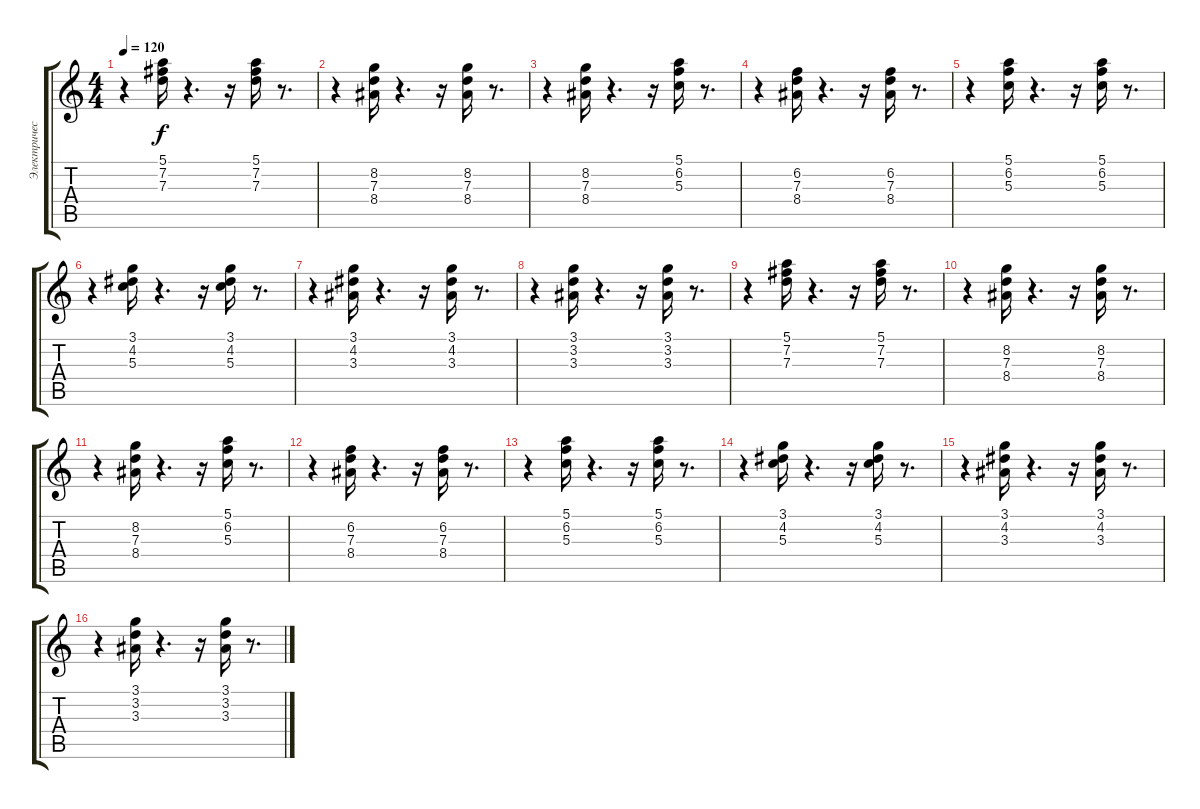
\track ("Электрическая Гитара (ч" "Электричес") {instrument electricguitarclean}
\staff {score tabs}
\tuning (E4 B3 G3 D3 A2 E2) {hide}
\ts (4 4)
\tempo 120
\clef g2
\ks c
r.4{dy f} (5.1 7.2 7.3).16 r.4{d} r.16 (5.1 7.2 7.3).16 r.8{d} |
r.4 (8.2 7.3 8.4).16 r.4{d} r.16 (8.2 7.3 8.4).16 r.8{d} |
r.4 (8.2 7.3 8.4).16 r.4{d} r.16 (5.1 6.2 5.3).16 r.8{d} |
r.4 (6.2 7.3 8.4).16 r.4{d} r.16 (6.2 7.3 8.4).16 r.8{d} |
r.4 (5.1 6.2 5.3).16 r.4{d} r.16 (5.1 6.2 5.3).16 r.8{d} |
r.4 (3.1 4.2 5.3).16 r.4{d} r.16 (3.1 4.2 5.3).16 r.8{d} |
r.4 (3.1 4.2 3.3).16 r.4{d} r.16 (3.1 4.2 3.3).16 r.8{d} |
r.4 (3.1 3.2 3.3).16 r.4{d} r.16 (3.1 3.2 3.3).16 r.8{d} |
r.4 (5.1 7.2 7.3).16 r.4{d} r.16 (5.1 7.2 7.3).16 r.8{d} |
r.4 (8.2 7.3 8.4).16 r.4{d} r.16 (8.2 7.3 8.4).16 r.8{d} |
r.4 (8.2 7.3 8.4).16 r.4{d} r.16 (5.1 6.2 5.3).16 r.8{d} |
r.4 (6.2 7.3 8.4).16 r.4{d} r.16 (6.2 7.3 8.4).16 r.8{d} |
r.4 (5.1 6.2 5.3).16 r.4{d} r.16 (5.1 6.2 5.3).16 r.8{d} |
r.4 (3.1 4.2 5.3).16 r.4{d} r.16 (3.1 4.2 5.3).16 r.8{d} |
r.4 (3.1 4.2 3.3).16 r.4{d} r.16 (3.1 4.2 3.3).16 r.8{d} |
r.4 (3.1 3.2 3.3).16 r.4{d} r.16 (3.1 3.2 3.3).16 r.8{d}
